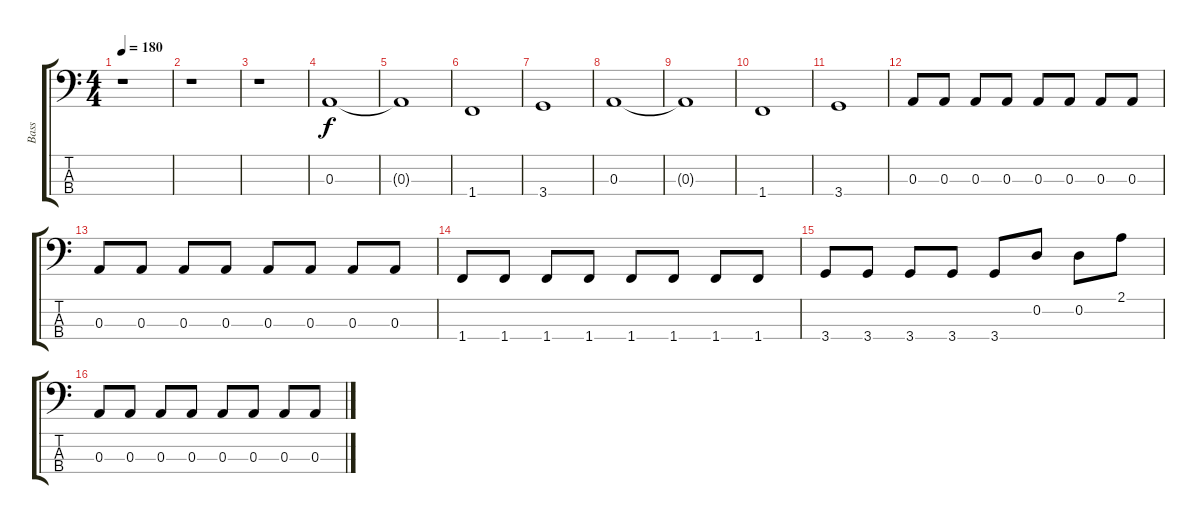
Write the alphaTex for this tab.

\track ("Bass" "Bass") {instrument electricbassfinger}
\staff {score tabs}
\tuning (G2 D2 A1 E1) {hide}
\ts (4 4)
\tempo 180
\clef f4
\ks c
r.1{dy f instrument electricbassfinger} |
r.1 |
r.1 |
0.3.1 |
0.3{t}.1 |
1.4.1 |
3.4.1 |
0.3.1 |
0.3{t}.1 |
1.4.1 |
3.4.1 |
0.3.8 0.3.8 0.3.8 0.3.8 0.3.8 0.3.8 0.3.8 0.3.8 |
0.3.8 0.3.8 0.3.8 0.3.8 0.3.8 0.3.8 0.3.8 0.3.8 |
1.4.8 1.4.8 1.4.8 1.4.8 1.4.8 1.4.8 1.4.8 1.4.8 |
3.4.8 3.4.8 3.4.8 3.4.8 3.4.8 0.2.8 0.2.8 2.1.8 |
0.3.8 0.3.8 0.3.8 0.3.8 0.3.8 0.3.8 0.3.8 0.3.8
